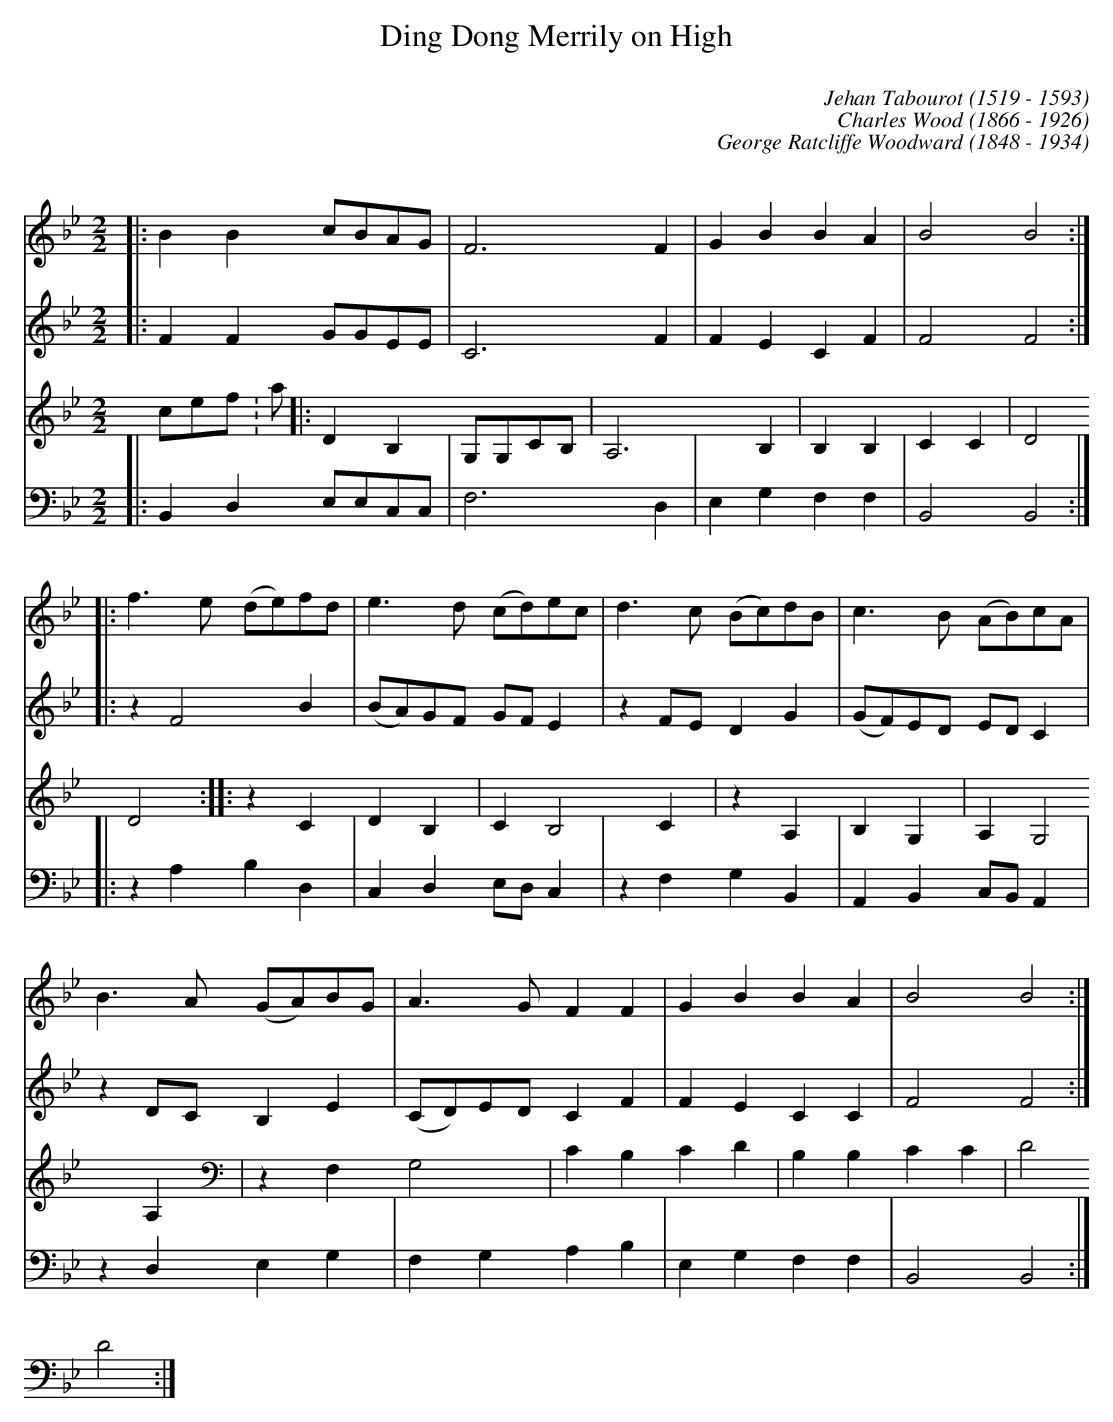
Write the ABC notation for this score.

X:1
C:
T:Ding Dong Merrily on High
C:Jehan Tabourot (1519 - 1593)
C:Charles Wood (1866 - 1926)
C:George Ratcliffe Woodward (1848 - 1934)
C:
M:2/2
L:1/8
K:Bbmaj
V:1
|: B2B2 cBAG | F6F2 | G2B2 B2A2 | B4 B4 :|
|: f2>e2 (de)fd | e2>d2 (cd)ec | d2>c2 (Bc)dB | c2>B2 (AB)cA |
B2>A2 (GA)BG | A2>G2 F2F2 | G2B2 B2A2 | B4 B4 :|
V:2
|: F2F2 GGEE | C6F2 | F2E2 C2F2 | F4F4 :|
|: z2F4B2 | (BA)GF GFE2 | z2FE D2G2 | (GF)ED EDC2 |
z2DC B,2E2 | (CD)ED C2F2 | F2E2 C2C2 | F4 F4 :|
V:3
clef: soprano |: D2B,2 G,G,CB, | A,6B,2  | B,2B,2 C2C2 | D4D4 :| |: z2C2 D2B,2 | C2B,4C2 | z2A,2 B,2G,2 | A,2G,4A,2 | z2F,2 G,4 | C2B,2 C2D2 | B,2B,2 C2C2 | D4 D4 :|
V:4
|: B,,2D,2 E,E,C,C, | F,6D,2 | E,2G,2 F,2F,2 | B,,4B,,4 :|
|: z2A,2 B,2D,2 | C,2D,2 E,D,C,2 | z2F,2 G,2B,,2 | A,,2B,,2 C,B,,A,,2 |
z2D,2 E,2G,2 | F,2G,2 A,2B,2 | E,2G,2 F,2F,2 | B,,4 B,,4 :|
